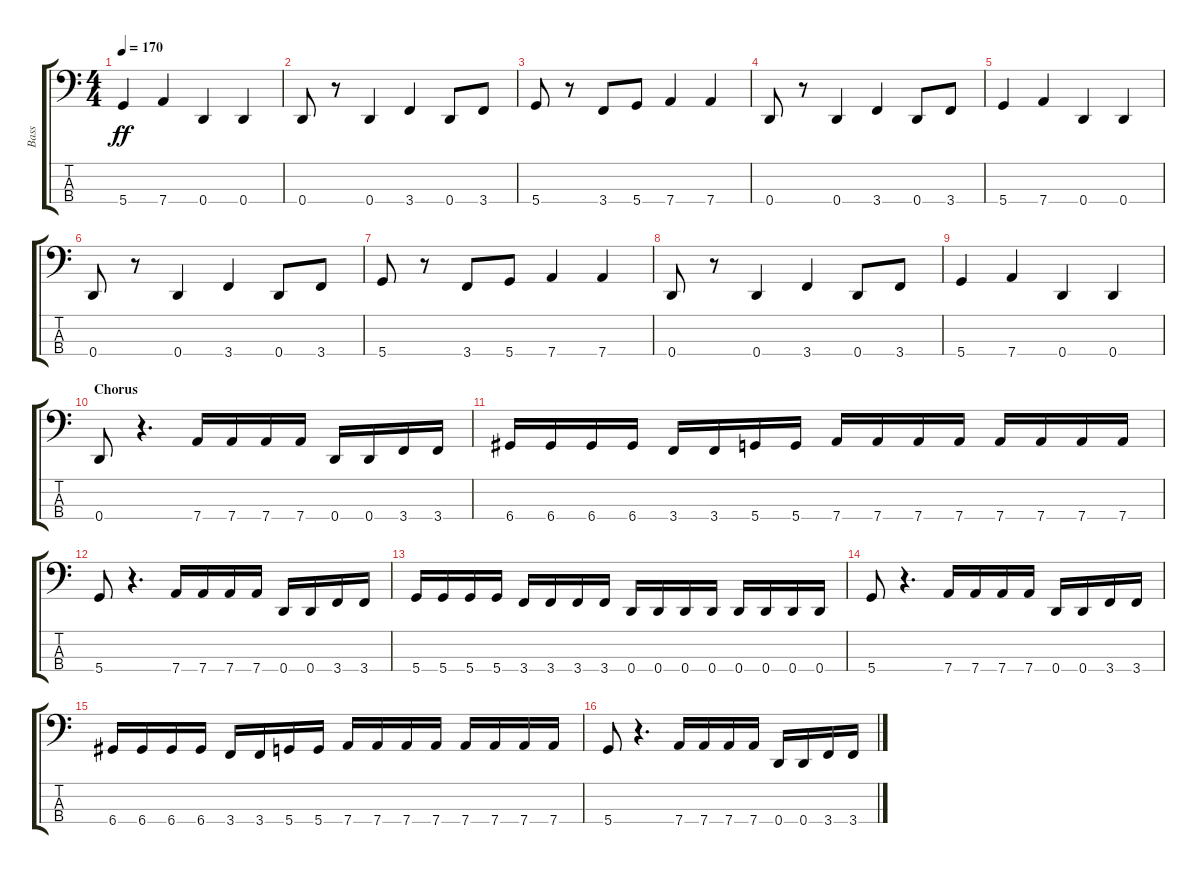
\track ("Bass" "Bass") {instrument electricbassfinger}
\staff {score tabs}
\tuning (F2 C2 G1 D1) {hide}
\ts (4 4)
\tempo 170
\clef f4
\ks c
5.4.4{dy ff} 7.4.4 0.4.4 0.4.4 |
0.4.8 r.8 0.4.4 3.4.4 0.4.8 3.4.8 |
5.4.8 r.8 3.4.8 5.4.8 7.4.4 7.4.4 |
0.4.8 r.8 0.4.4 3.4.4 0.4.8 3.4.8 |
5.4.4 7.4.4 0.4.4 0.4.4 |
0.4.8 r.8 0.4.4 3.4.4 0.4.8 3.4.8 |
5.4.8 r.8 3.4.8 5.4.8 7.4.4 7.4.4 |
0.4.8 r.8 0.4.4 3.4.4 0.4.8 3.4.8 |
5.4.4 7.4.4 0.4.4 0.4.4 |
\section ("" "Chorus")
0.4.8 r.4{d} 7.4.16 7.4.16 7.4.16 7.4.16 0.4.16 0.4.16 3.4.16 3.4.16 |
6.4.16 6.4.16 6.4.16 6.4.16 3.4.16 3.4.16 5.4.16 5.4.16 7.4.16 7.4.16 7.4.16 7.4.16 7.4.16 7.4.16 7.4.16 7.4.16 |
5.4.8 r.4{d} 7.4.16 7.4.16 7.4.16 7.4.16 0.4.16 0.4.16 3.4.16 3.4.16 |
5.4.16 5.4.16 5.4.16 5.4.16 3.4.16 3.4.16 3.4.16 3.4.16 0.4.16 0.4.16 0.4.16 0.4.16 0.4.16 0.4.16 0.4.16 0.4.16 |
5.4.8 r.4{d} 7.4.16 7.4.16 7.4.16 7.4.16 0.4.16 0.4.16 3.4.16 3.4.16 |
6.4.16 6.4.16 6.4.16 6.4.16 3.4.16 3.4.16 5.4.16 5.4.16 7.4.16 7.4.16 7.4.16 7.4.16 7.4.16 7.4.16 7.4.16 7.4.16 |
5.4.8 r.4{d} 7.4.16 7.4.16 7.4.16 7.4.16 0.4.16 0.4.16 3.4.16 3.4.16
